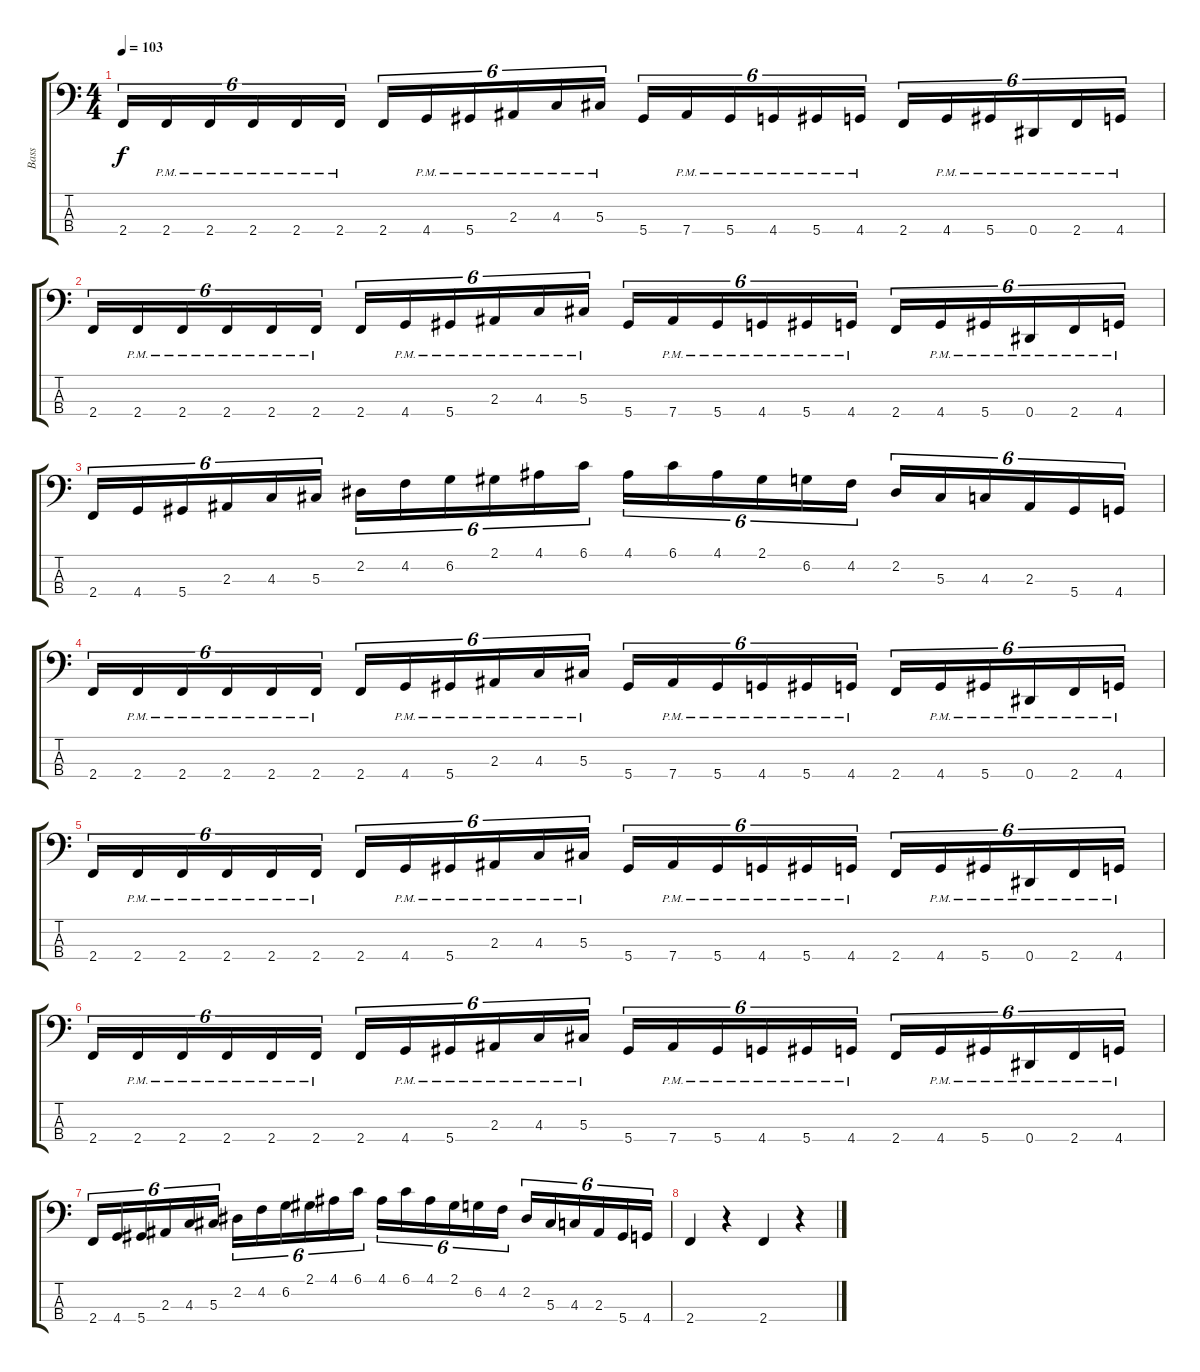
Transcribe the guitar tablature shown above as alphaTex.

\track ("Bass" "Bass") {instrument electricbassfinger}
\staff {score tabs}
\tuning (Gb2 Db2 Ab1 Eb1) {hide}
\ts (4 4)
\tempo 103
\clef f4
\ks c
2.4.16{tu (6 4) dy f} 2.4{pm}.16{tu (6 4)} 2.4{pm}.16{tu (6 4)} 2.4{pm}.16{tu (6 4)} 2.4{pm}.16{tu (6 4)} 2.4{pm}.16{tu (6 4)} 2.4.16{tu (6 4)} 4.4{pm}.16{tu (6 4)} 5.4{pm}.16{tu (6 4)} 2.3{pm}.16{tu (6 4)} 4.3{pm}.16{tu (6 4)} 5.3{pm}.16{tu (6 4)} 5.4.16{tu (6 4)} 7.4{pm}.16{tu (6 4)} 5.4{pm}.16{tu (6 4)} 4.4{pm}.16{tu (6 4)} 5.4{pm}.16{tu (6 4)} 4.4{pm}.16{tu (6 4)} 2.4.16{tu (6 4)} 4.4{pm}.16{tu (6 4)} 5.4{pm}.16{tu (6 4)} 0.4{pm}.16{tu (6 4)} 2.4{pm}.16{tu (6 4)} 4.4{pm}.16{tu (6 4)} |
2.4.16{tu (6 4)} 2.4{pm}.16{tu (6 4)} 2.4{pm}.16{tu (6 4)} 2.4{pm}.16{tu (6 4)} 2.4{pm}.16{tu (6 4)} 2.4{pm}.16{tu (6 4)} 2.4.16{tu (6 4)} 4.4{pm}.16{tu (6 4)} 5.4{pm}.16{tu (6 4)} 2.3{pm}.16{tu (6 4)} 4.3{pm}.16{tu (6 4)} 5.3{pm}.16{tu (6 4)} 5.4.16{tu (6 4)} 7.4{pm}.16{tu (6 4)} 5.4{pm}.16{tu (6 4)} 4.4{pm}.16{tu (6 4)} 5.4{pm}.16{tu (6 4)} 4.4{pm}.16{tu (6 4)} 2.4.16{tu (6 4)} 4.4{pm}.16{tu (6 4)} 5.4{pm}.16{tu (6 4)} 0.4{pm}.16{tu (6 4)} 2.4{pm}.16{tu (6 4)} 4.4{pm}.16{tu (6 4)} |
2.4.16{tu (6 4)} 4.4.16{tu (6 4)} 5.4.16{tu (6 4)} 2.3.16{tu (6 4)} 4.3.16{tu (6 4)} 5.3.16{tu (6 4)} 2.2.16{tu (6 4)} 4.2.16{tu (6 4)} 6.2.16{tu (6 4)} 2.1.16{tu (6 4)} 4.1.16{tu (6 4)} 6.1.16{tu (6 4)} 4.1.16{tu (6 4)} 6.1.16{tu (6 4)} 4.1.16{tu (6 4)} 2.1.16{tu (6 4)} 6.2.16{tu (6 4)} 4.2.16{tu (6 4)} 2.2.16{tu (6 4)} 5.3.16{tu (6 4)} 4.3.16{tu (6 4)} 2.3.16{tu (6 4)} 5.4.16{tu (6 4)} 4.4.16{tu (6 4)} |
2.4.16{tu (6 4)} 2.4{pm}.16{tu (6 4)} 2.4{pm}.16{tu (6 4)} 2.4{pm}.16{tu (6 4)} 2.4{pm}.16{tu (6 4)} 2.4{pm}.16{tu (6 4)} 2.4.16{tu (6 4)} 4.4{pm}.16{tu (6 4)} 5.4{pm}.16{tu (6 4)} 2.3{pm}.16{tu (6 4)} 4.3{pm}.16{tu (6 4)} 5.3{pm}.16{tu (6 4)} 5.4.16{tu (6 4)} 7.4{pm}.16{tu (6 4)} 5.4{pm}.16{tu (6 4)} 4.4{pm}.16{tu (6 4)} 5.4{pm}.16{tu (6 4)} 4.4{pm}.16{tu (6 4)} 2.4.16{tu (6 4)} 4.4{pm}.16{tu (6 4)} 5.4{pm}.16{tu (6 4)} 0.4{pm}.16{tu (6 4)} 2.4{pm}.16{tu (6 4)} 4.4{pm}.16{tu (6 4)} |
2.4.16{tu (6 4)} 2.4{pm}.16{tu (6 4)} 2.4{pm}.16{tu (6 4)} 2.4{pm}.16{tu (6 4)} 2.4{pm}.16{tu (6 4)} 2.4{pm}.16{tu (6 4)} 2.4.16{tu (6 4)} 4.4{pm}.16{tu (6 4)} 5.4{pm}.16{tu (6 4)} 2.3{pm}.16{tu (6 4)} 4.3{pm}.16{tu (6 4)} 5.3{pm}.16{tu (6 4)} 5.4.16{tu (6 4)} 7.4{pm}.16{tu (6 4)} 5.4{pm}.16{tu (6 4)} 4.4{pm}.16{tu (6 4)} 5.4{pm}.16{tu (6 4)} 4.4{pm}.16{tu (6 4)} 2.4.16{tu (6 4)} 4.4{pm}.16{tu (6 4)} 5.4{pm}.16{tu (6 4)} 0.4{pm}.16{tu (6 4)} 2.4{pm}.16{tu (6 4)} 4.4{pm}.16{tu (6 4)} |
2.4.16{tu (6 4)} 2.4{pm}.16{tu (6 4)} 2.4{pm}.16{tu (6 4)} 2.4{pm}.16{tu (6 4)} 2.4{pm}.16{tu (6 4)} 2.4{pm}.16{tu (6 4)} 2.4.16{tu (6 4)} 4.4{pm}.16{tu (6 4)} 5.4{pm}.16{tu (6 4)} 2.3{pm}.16{tu (6 4)} 4.3{pm}.16{tu (6 4)} 5.3{pm}.16{tu (6 4)} 5.4.16{tu (6 4)} 7.4{pm}.16{tu (6 4)} 5.4{pm}.16{tu (6 4)} 4.4{pm}.16{tu (6 4)} 5.4{pm}.16{tu (6 4)} 4.4{pm}.16{tu (6 4)} 2.4.16{tu (6 4)} 4.4{pm}.16{tu (6 4)} 5.4{pm}.16{tu (6 4)} 0.4{pm}.16{tu (6 4)} 2.4{pm}.16{tu (6 4)} 4.4{pm}.16{tu (6 4)} |
2.4.16{tu (6 4)} 4.4.16{tu (6 4)} 5.4.16{tu (6 4)} 2.3.16{tu (6 4)} 4.3.16{tu (6 4)} 5.3.16{tu (6 4)} 2.2.16{tu (6 4)} 4.2.16{tu (6 4)} 6.2.16{tu (6 4)} 2.1.16{tu (6 4)} 4.1.16{tu (6 4)} 6.1.16{tu (6 4)} 4.1.16{tu (6 4)} 6.1.16{tu (6 4)} 4.1.16{tu (6 4)} 2.1.16{tu (6 4)} 6.2.16{tu (6 4)} 4.2.16{tu (6 4)} 2.2.16{tu (6 4)} 5.3.16{tu (6 4)} 4.3.16{tu (6 4)} 2.3.16{tu (6 4)} 5.4.16{tu (6 4)} 4.4.16{tu (6 4)} |
2.4.4 r.4 2.4.4 r.4
